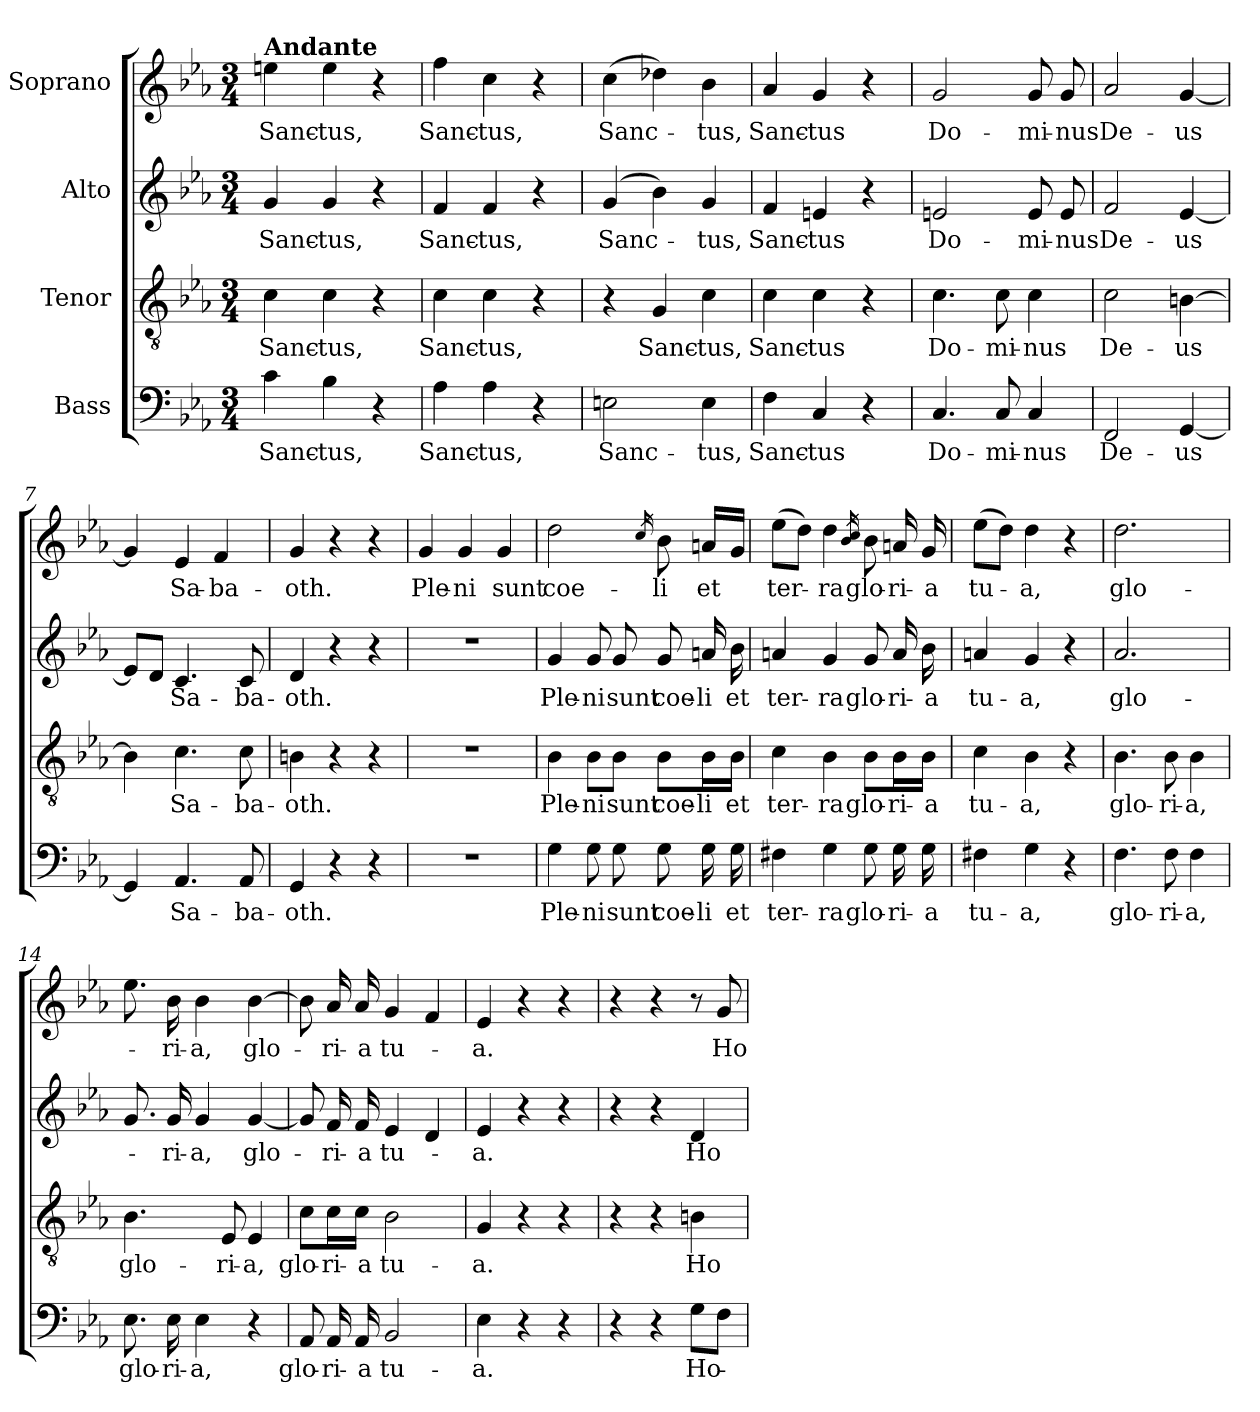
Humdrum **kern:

**kern	**text	**kern	**text	**kern	**text	**kern	**text
*part4	*part4	*part3	*part3	*part2	*part2	*part1	*part1
*staff4	*staff4	*staff3	*staff3	*staff2	*staff2	*staff1	*staff1
*I"Bass	*	*I"Tenor	*	*I"Alto	*	*I"Soprano	*
*clefF4	*	*clefGv2	*	*clefG2	*	*clefG2	*
*k[b-e-a-]	*	*k[b-e-a-]	*	*k[b-e-a-]	*	*k[b-e-a-]	*
*E-:	*	*E-:	*	*E-:	*	*E-:	*
*M3/4	*	*M3/4	*	*M3/4	*	*M3/4	*
=1	=1	=1	=1	=1	=1	=1	=1
!	!	!	!	!	!	!LO:TX:a:B:t=Andante	!
!	!LO:LY:b	!	!LO:LY:b	!	!LO:LY:b	!	!LO:LY:b
4c\	Sanc-	4c\	Sanc-	4g/	Sanc-	4een\	Sanc-
!	!LO:LY:b	!	!LO:LY:b	!	!LO:LY:b	!	!LO:LY:b
4B-\	-tus,	4c\	-tus,	4g/	-tus,	4ee\	-tus,
4r	.	4r	.	4r	.	4r	.
=2	=2	=2	=2	=2	=2	=2	=2
!	!LO:LY:b	!	!LO:LY:b	!	!LO:LY:b	!	!LO:LY:b
4A-\	Sanc-	4c\	Sanc-	4f/	Sanc-	4ff\	Sanc-
!	!LO:LY:b	!	!LO:LY:b	!	!LO:LY:b	!	!LO:LY:b
4A-\	-tus,	4c\	-tus,	4f/	-tus,	4cc\	-tus,
4r	.	4r	.	4r	.	4r	.
=3	=3	=3	=3	=3	=3	=3	=3
!	!LO:LY:b	!	!	!	!LO:LY:b	!	!LO:LY:b
2En\	Sanc-	4r	.	(4g/	Sanc-	(>4cc\	Sanc-
!	!	!	!LO:LY:b	!	!	!	!
.	.	4G/	Sanc-	4b-\)	.	4dd-X\)	.
!	!LO:LY:b	!	!LO:LY:b	!	!LO:LY:b	!	!LO:LY:b
4E\	-tus,	4c\	-tus,	4g/	-tus,	4b-\	-tus,
=4	=4	=4	=4	=4	=4	=4	=4
!	!LO:LY:b	!	!LO:LY:b	!	!LO:LY:b	!	!LO:LY:b
4F\	Sanc-	4c\	Sanc-	4f/	Sanc-	4a-/	Sanc-
!	!LO:LY:b	!	!LO:LY:b	!	!LO:LY:b	!	!LO:LY:b
4C/	-tus	4c\	-tus	4en/	-tus	4g/	-tus
4r	.	4r	.	4r	.	4r	.
!!LO:LB:g=z
=5	=5	=5	=5	=5	=5	=5	=5
!	!LO:LY:b	!	!LO:LY:b	!	!LO:LY:b	!	!LO:LY:b
4.C/	Do-	4.c\	Do-	2en/	Do-	2g/	Do-
!	!LO:LY:b	!	!LO:LY:b	!	!	!	!
8C/	-mi-	8c\	-mi-	.	.	.	.
!	!LO:LY:b	!	!LO:LY:b	!	!LO:LY:b	!	!LO:LY:b
4C/	-nus	4c\	-nus	8e/	-mi-	8g/	-mi-
!	!	!	!	!	!LO:LY:b	!	!LO:LY:b
.	.	.	.	8e/	-nus	8g/	-nus
=6	=6	=6	=6	=6	=6	=6	=6
!	!LO:LY:b	!	!LO:LY:b	!	!LO:LY:b	!	!LO:LY:b
2FF/	De-	2c\	De-	2f/	De-	2a-/	De-
!	!LO:LY:b	!	!LO:LY:b	!	!LO:LY:b	!	!LO:LY:b
[4GG/	-us	[4Bn\	-us	[4e-/	-us	[4g/	-us
=7	=7	=7	=7	=7	=7	=7	=7
4GG/]	.	4B\]	.	8e-/L]	.	4g/]	.
.	.	.	.	8d/J	.	.	.
!	!LO:LY:b	!	!LO:LY:b	!	!LO:LY:b	!	!LO:LY:b
4.AA-/	Sa-	4.c\	Sa-	4.c/	Sa-	4e-/	Sa-
!	!	!	!	!	!	!	!LO:LY:b
.	.	.	.	.	.	4f/	-ba-
!	!LO:LY:b	!	!LO:LY:b	!	!LO:LY:b	!	!
8AA-/	-ba-	8c\	-ba-	8c/	-ba-	.	.
=8	=8	=8	=8	=8	=8	=8	=8
!	!LO:LY:b	!	!LO:LY:b	!	!LO:LY:b	!	!LO:LY:b
4GG/	-oth.	4Bn\	-oth.	4d/	-oth.	4g/	-oth.
4r	.	4r	.	4r	.	4r	.
4r	.	4r	.	4r	.	4r	.
!!LO:PB:g=z
=9	=9	=9	=9	=9	=9	=9	=9
!	!	!	!	!	!	!	!LO:LY:b
2.r	.	2.r	.	2.r	.	4g/	Ple-
!	!	!	!	!	!	!	!LO:LY:b
.	.	.	.	.	.	4g/	-ni
!	!	!	!	!	!	!	!LO:LY:b
.	.	.	.	.	.	4g/	sunt
=10	=10	=10	=10	=10	=10	=10	=10
!	!LO:LY:b	!	!LO:LY:b	!	!LO:LY:b	!	!LO:LY:b
4G\	Ple-	4B-\	Ple-	4g/	Ple-	2dd\	coe-
!	!LO:LY:b	!	!LO:LY:b	!	!LO:LY:b	!	!
8G\	-ni	8B-\L	-ni	8g/	-ni	.	.
!	!LO:LY:b	!	!LO:LY:b	!	!LO:LY:b	!	!
8G\	sunt	8B-\J	sunt	8g/	sunt	.	.
.	.	.	.	.	.	16qcc/	.
!	!LO:LY:b	!	!LO:LY:b	!	!LO:LY:b	!	!LO:LY:b
8G\	coe-	8B-\L	coe-	8g/	coe-	8b-\	-li
!	!LO:LY:b	!	!LO:LY:b	!	!LO:LY:b	!	!LO:LY:b
16G\	-li	16B-\L	-li	16an/	-li	16an/LL	et
!	!LO:LY:b	!	!LO:LY:b	!	!LO:LY:b	!	!
16G\	et	16B-\JJ	et	16b-\	et	16g/JJ	.
=11	=11	=11	=11	=11	=11	=11	=11
!	!LO:LY:b	!	!LO:LY:b	!	!LO:LY:b	!	!LO:LY:b
4F#X\	ter-	4c\	ter-	4an/	ter-	(>8ee-\L	ter-
.	.	.	.	.	.	8dd\J)	.
!	!LO:LY:b	!	!LO:LY:b	!	!LO:LY:b	!	!LO:LY:b
4G\	-ra	4B-\	-ra	4g/	-ra	4dd\	-ra
.	.	.	.	.	.	16qb-/ 16qcc/	.
!	!LO:LY:b	!	!LO:LY:b	!	!LO:LY:b	!	!LO:LY:b
8G\	glo-	8B-\L	glo-	8g/	glo-	8b-\	glo-
!	!LO:LY:b	!	!LO:LY:b	!	!LO:LY:b	!	!LO:LY:b
16G\	-ri-	16B-\L	-ri-	16a/	-ri-	16an/	-ri-
!	!LO:LY:b	!	!LO:LY:b	!	!LO:LY:b	!	!LO:LY:b
16G\	-a	16B-\JJ	-a	16b-\	-a	16g/	-a
!!LO:LB:g=z
=12	=12	=12	=12	=12	=12	=12	=12
!	!LO:LY:b	!	!LO:LY:b	!	!LO:LY:b	!	!LO:LY:b
4F#X\	tu-	4c\	tu-	4an/	tu-	(>8ee-\L	tu-
.	.	.	.	.	.	8dd\J)	.
!	!LO:LY:b	!	!LO:LY:b	!	!LO:LY:b	!	!LO:LY:b
4G\	-a,	4B-\	-a,	4g/	-a,	4dd\	-a,
4r	.	4r	.	4r	.	4r	.
=13	=13	=13	=13	=13	=13	=13	=13
!	!LO:LY:b	!	!LO:LY:b	!	!LO:LY:b	!	!LO:LY:b
4.F\	glo-	4.B-\	glo-	2.a-/	glo-	2.dd\	glo-
!	!LO:LY:b	!	!LO:LY:b	!	!	!	!
8F\	-ri-	8B-\	-ri-	.	.	.	.
!	!LO:LY:b	!	!LO:LY:b	!	!	!	!
4F\	-a,	4B-\	-a,	.	.	.	.
=14	=14	=14	=14	=14	=14	=14	=14
!	!LO:LY:b	!	!LO:LY:b	!	!	!	!
8.E-\	glo-	4.B-\	glo-	8.g/	.	8.ee-\	.
!	!LO:LY:b	!	!	!	!LO:LY:b	!	!LO:LY:b
16E-\	-ri-	.	.	16g/	-ri-	16b-\	-ri-
!	!LO:LY:b	!	!	!	!LO:LY:b	!	!LO:LY:b
4E-\	-a,	.	.	4g/	-a,	4b-\	-a,
!	!	!	!LO:LY:b	!	!	!	!
.	.	8E-/	-ri-	.	.	.	.
!	!	!	!LO:LY:b	!	!LO:LY:b	!	!LO:LY:b
4r	.	4E-/	-a,	[4g/	glo-	[4b-\	glo-
=15	=15	=15	=15	=15	=15	=15	=15
!	!LO:LY:b	!	!LO:LY:b	!	!	!	!
8AA-/	glo-	8c\L	glo-	8g/]	.	8b-\]	.
!	!LO:LY:b	!	!LO:LY:b	!	!LO:LY:b	!	!LO:LY:b
16AA-/	-ri-	16c\L	-ri-	16f/	-ri-	16a-/	-ri-
!	!LO:LY:b	!	!LO:LY:b	!	!LO:LY:b	!	!LO:LY:b
16AA-/	-a	16c\JJ	-a	16f/	-a	16a-/	-a
!	!LO:LY:b	!	!LO:LY:b	!	!LO:LY:b	!	!LO:LY:b
2BB-/	tu-	2B-\	tu-	4e-/	tu-	4g/	tu-
.	.	.	.	4d/	.	4f/	.
!!LO:PB:g=z
=16	=16	=16	=16	=16	=16	=16	=16
!	!LO:LY:b	!	!LO:LY:b	!	!LO:LY:b	!	!LO:LY:b
4E-\	-a.	4G/	-a.	4e-/	-a.	4e-/	-a.
4r	.	4r	.	4r	.	4r	.
4r	.	4r	.	4r	.	4r	.
=17	=17	=17	=17	=17	=17	=17	=17
4r	.	4r	.	4r	.	4r	.
4r	.	4r	.	4r	.	4r	.
!	!LO:LY:b	!	!LO:LY:b	!	!LO:LY:b	!	!
8G\L	Ho-	4Bn\	Ho-	4d/	Ho-	8r	.
!	!	!	!	!	!	!	!LO:LY:b
8F\J	.	.	.	.	.	8g/	Ho-
=	=	=	=	=	=	=	=
*-	*-	*-	*-	*-	*-	*-	*-
